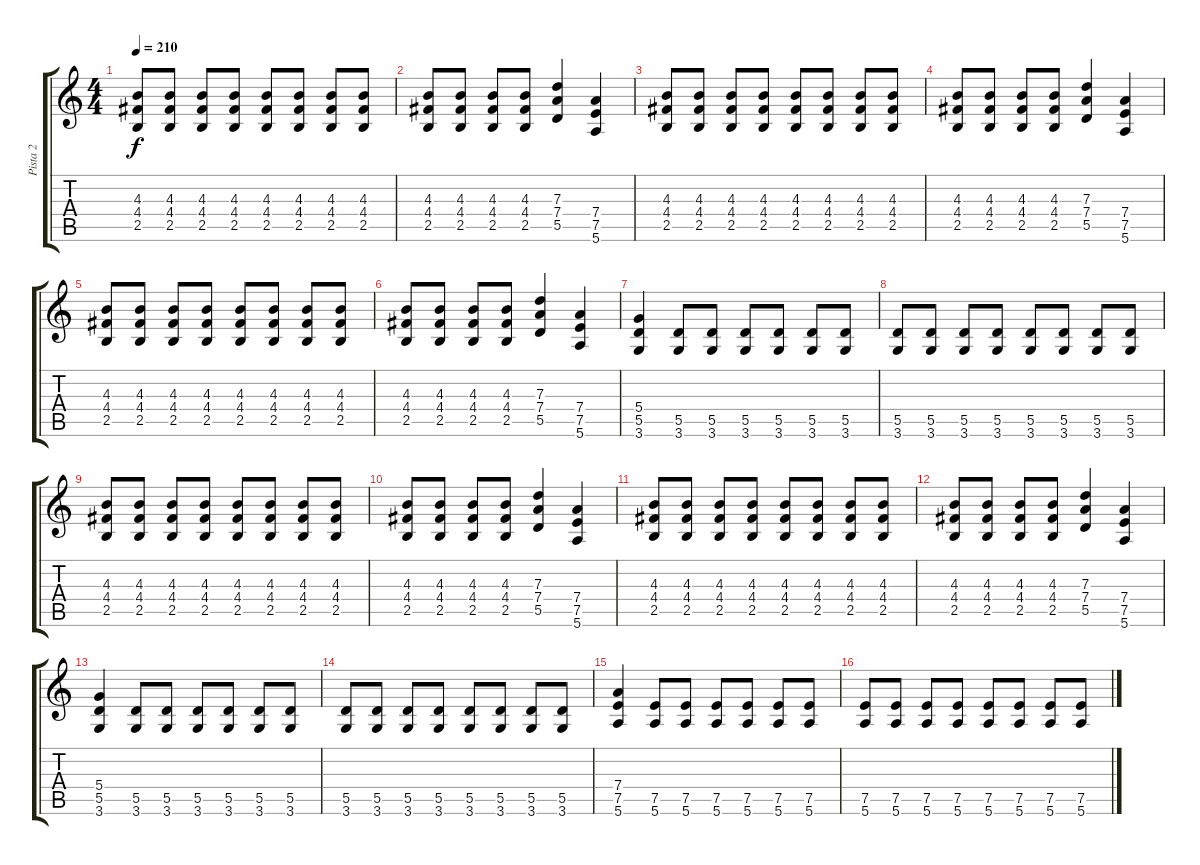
\track ("Pista 2" "Pista 2") {instrument overdrivenguitar}
\staff {score tabs}
\tuning (E4 B3 G3 D3 A2 E2) {hide}
\ts (4 4)
\tempo 210
\clef g2
\ks c
(4.3 4.4 2.5).8{dy f} (4.3 4.4 2.5).8 (4.3 4.4 2.5).8 (4.3 4.4 2.5).8 (4.3 4.4 2.5).8 (4.3 4.4 2.5).8 (4.3 4.4 2.5).8 (4.3 4.4 2.5).8 |
(4.3 4.4 2.5).8 (4.3 4.4 2.5).8 (4.3 4.4 2.5).8 (4.3 4.4 2.5).8 (7.3 7.4 5.5).4 (7.4 7.5 5.6).4 |
(4.3 4.4 2.5).8 (4.3 4.4 2.5).8 (4.3 4.4 2.5).8 (4.3 4.4 2.5).8 (4.3 4.4 2.5).8 (4.3 4.4 2.5).8 (4.3 4.4 2.5).8 (4.3 4.4 2.5).8 |
(4.3 4.4 2.5).8 (4.3 4.4 2.5).8 (4.3 4.4 2.5).8 (4.3 4.4 2.5).8 (7.3 7.4 5.5).4 (7.4 7.5 5.6).4 |
(4.3 4.4 2.5).8 (4.3 4.4 2.5).8 (4.3 4.4 2.5).8 (4.3 4.4 2.5).8 (4.3 4.4 2.5).8 (4.3 4.4 2.5).8 (4.3 4.4 2.5).8 (4.3 4.4 2.5).8 |
(4.3 4.4 2.5).8 (4.3 4.4 2.5).8 (4.3 4.4 2.5).8 (4.3 4.4 2.5).8 (7.3 7.4 5.5).4 (7.4 7.5 5.6).4 |
(5.4 5.5 3.6).4 (5.5 3.6).8 (5.5 3.6).8 (5.5 3.6).8 (5.5 3.6).8 (5.5 3.6).8 (5.5 3.6).8 |
(5.5 3.6).8 (5.5 3.6).8 (5.5 3.6).8 (5.5 3.6).8 (5.5 3.6).8 (5.5 3.6).8 (5.5 3.6).8 (5.5 3.6).8 |
(4.3 4.4 2.5).8 (4.3 4.4 2.5).8 (4.3 4.4 2.5).8 (4.3 4.4 2.5).8 (4.3 4.4 2.5).8 (4.3 4.4 2.5).8 (4.3 4.4 2.5).8 (4.3 4.4 2.5).8 |
(4.3 4.4 2.5).8 (4.3 4.4 2.5).8 (4.3 4.4 2.5).8 (4.3 4.4 2.5).8 (7.3 7.4 5.5).4 (7.4 7.5 5.6).4 |
(4.3 4.4 2.5).8 (4.3 4.4 2.5).8 (4.3 4.4 2.5).8 (4.3 4.4 2.5).8 (4.3 4.4 2.5).8 (4.3 4.4 2.5).8 (4.3 4.4 2.5).8 (4.3 4.4 2.5).8 |
(4.3 4.4 2.5).8 (4.3 4.4 2.5).8 (4.3 4.4 2.5).8 (4.3 4.4 2.5).8 (7.3 7.4 5.5).4 (7.4 7.5 5.6).4 |
(5.4 5.5 3.6).4 (5.5 3.6).8 (5.5 3.6).8 (5.5 3.6).8 (5.5 3.6).8 (5.5 3.6).8 (5.5 3.6).8 |
(5.5 3.6).8 (5.5 3.6).8 (5.5 3.6).8 (5.5 3.6).8 (5.5 3.6).8 (5.5 3.6).8 (5.5 3.6).8 (5.5 3.6).8 |
(7.4 7.5 5.6).4 (7.5 5.6).8 (7.5 5.6).8 (7.5 5.6).8 (7.5 5.6).8 (7.5 5.6).8 (7.5 5.6).8 |
(7.5 5.6).8 (7.5 5.6).8 (7.5 5.6).8 (7.5 5.6).8 (7.5 5.6).8 (7.5 5.6).8 (7.5 5.6).8 (7.5 5.6).8
